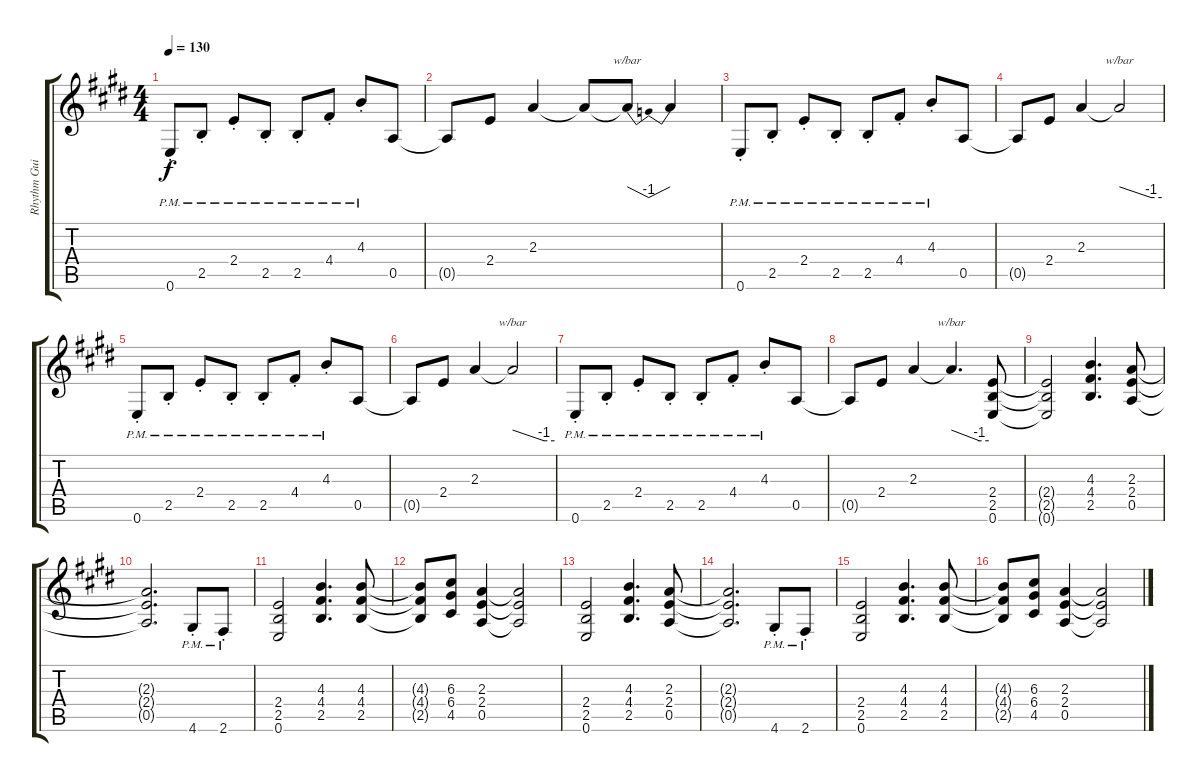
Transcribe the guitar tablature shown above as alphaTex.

\track ("Rhythm Guitar - Richie Sambora" "Rhythm Gui") {instrument distortionguitar}
\staff {score tabs}
\tuning (E4 B3 G3 D3 A2 E2) {hide}
\ts (4 4)
\tempo 130
\clef g2
\ks e
0.6{pm st}.8{dy f instrument distortionguitar} 2.5{pm st}.8 2.4{pm st}.8 2.5{pm st}.8 2.5{pm st}.8 4.4{pm st}.8 4.3{pm st}.8 0.5.8 |
\ks c#minor
0.5{t}.8 2.4.8 2.3.4 2.3{t}.8 2.3{t}.8{tbe (dip default 0 0 30 -4 60 0)} 2.3{t}.4 |
0.6{pm st}.8 2.5{pm st}.8 2.4{pm st}.8 2.5{pm st}.8 2.5{pm st}.8 4.4{pm st}.8 4.3{pm st}.8 0.5.8 |
0.5{t}.8 2.4.8 2.3.4 2.3{t}.2{tbe (custom default 0 0 45 -4 60 -4)} |
\ks e
0.6{pm st}.8 2.5{pm st}.8 2.4{pm st}.8 2.5{pm st}.8 2.5{pm st}.8 4.4{pm st}.8 4.3{pm st}.8 0.5.8 |
\ks c#minor
0.5{t}.8 2.4.8 2.3.4 2.3{t}.2{tbe (custom default 0 0 45 -4 60 -4)} |
0.6{pm st}.8 2.5{pm st}.8 2.4{pm st}.8 2.5{pm st}.8 2.5{pm st}.8 4.4{pm st}.8 4.3{pm st}.8 0.5.8 |
0.5{t}.8 2.4.8 2.3.4 2.3{t}.4{d tbe (custom default 0 0 45 -4 60 -4)} (2.4 2.5 0.6).8 |
\ks e
(2.4{t} 2.5{t} 0.6{t}).2 (4.3 4.4 2.5).4{d} (2.3 2.4 0.5).8 |
\ks c#minor
(2.3{t} 2.4{t} 0.5{t}).2{d} 4.6{pm st}.8 2.6{pm st}.8 |
(2.4 2.5 0.6).2 (4.3 4.4 2.5).4{d} (4.3 4.4 2.5).8 |
\ks e
(4.3{t} 4.4{t} 2.5{t}).8 (6.3 6.4 4.5).8 (2.3 2.4 0.5).4 (2.3{t} 2.4{t} 0.5{t}).2 |
\ks c#minor
(2.4 2.5 0.6).2 (4.3 4.4 2.5).4{d} (2.3 2.4 0.5).8 |
(2.3{t} 2.4{t} 0.5{t}).2{d} 4.6{pm st}.8 2.6{pm st}.8 |
\ks e
(2.4 2.5 0.6).2 (4.3 4.4 2.5).4{d} (4.3 4.4 2.5).8 |
\ks c#minor
(4.3{t} 4.4{t} 2.5{t}).8 (6.3 6.4 4.5).8 (2.3 2.4 0.5).4 (2.3{t} 2.4{t} 0.5{t}).2
